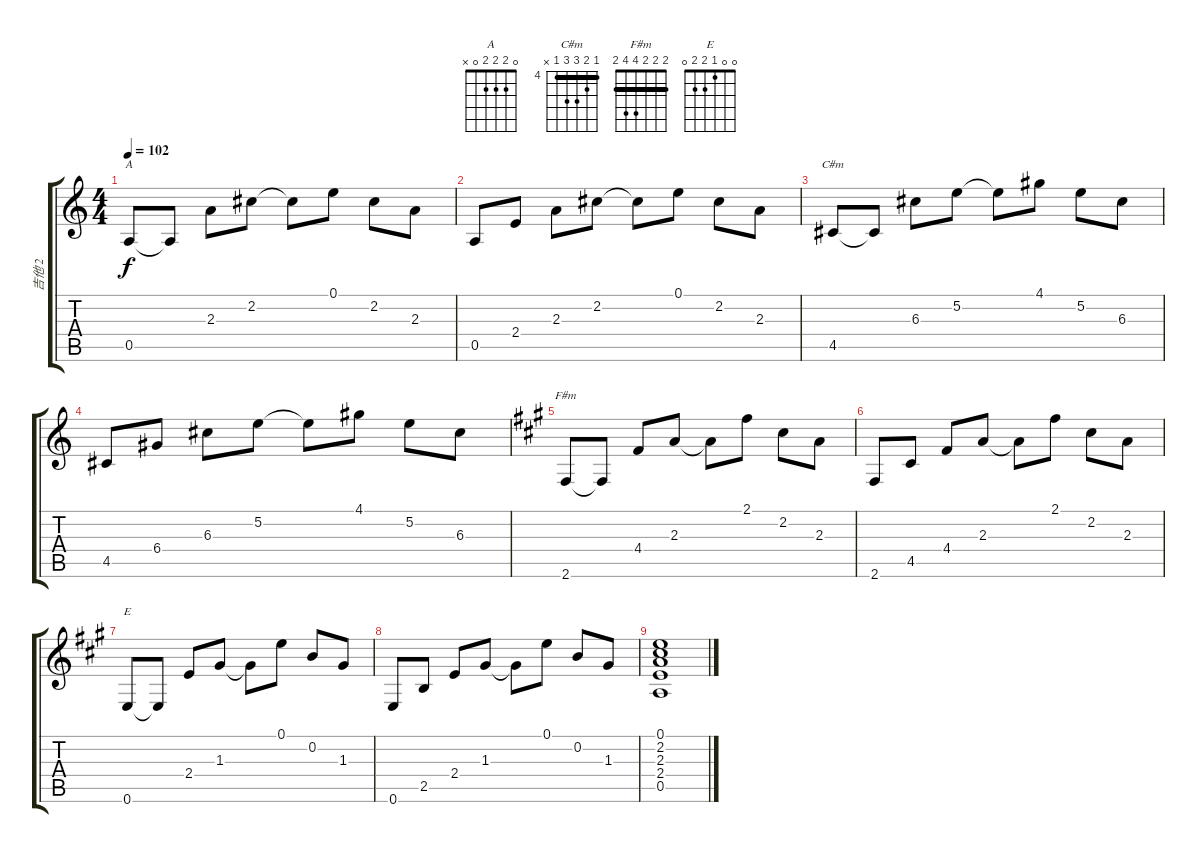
\track ("吉他 2" "吉他 2") {instrument acousticguitarsteel}
\staff {score tabs}
\tuning (E4 B3 G3 D3 A2 E2) {hide}
\chord ("A" 0 2 2 2 0 x)
\chord ("C#m" 4 5 6 6 4 x) {firstfret 4 barre 4}
\chord ("F#m" 2 2 2 4 4 2) {barre 2}
\chord ("E" 0 0 1 2 2 0)
\ts (4 4)
\tempo 102
\clef g2
\ks c
0.5.8{ch "A" dy f} 0.5{t}.8 2.3.8 2.2.8 2.2{t}.8 0.1.8 2.2.8 2.3.8 |
0.5.8 2.4.8 2.3.8 2.2.8 2.2{t}.8 0.1.8 2.2.8 2.3.8 |
4.5.8{ch "C#m"} 4.5{t}.8 6.3.8 5.2.8 5.2{t}.8 4.1.8 5.2.8 6.3.8 |
4.5.8 6.4.8 6.3.8 5.2.8 5.2{t}.8 4.1.8 5.2.8 6.3.8 |
\ks a
2.6.8{ch "F#m"} 2.6{t}.8 4.4.8 2.3.8 2.3{t}.8 2.1.8 2.2.8 2.3.8 |
2.6.8 4.5.8 4.4.8 2.3.8 2.3{t}.8 2.1.8 2.2.8 2.3.8 |
0.6.8{ch "E"} 0.6{t}.8 2.4.8 1.3.8 1.3{t}.8 0.1.8 0.2.8 1.3.8 |
0.6.8 2.5.8 2.4.8 1.3.8 1.3{t}.8 0.1.8 0.2.8 1.3.8 |
(0.1 2.2 2.3 2.4 0.5).1
